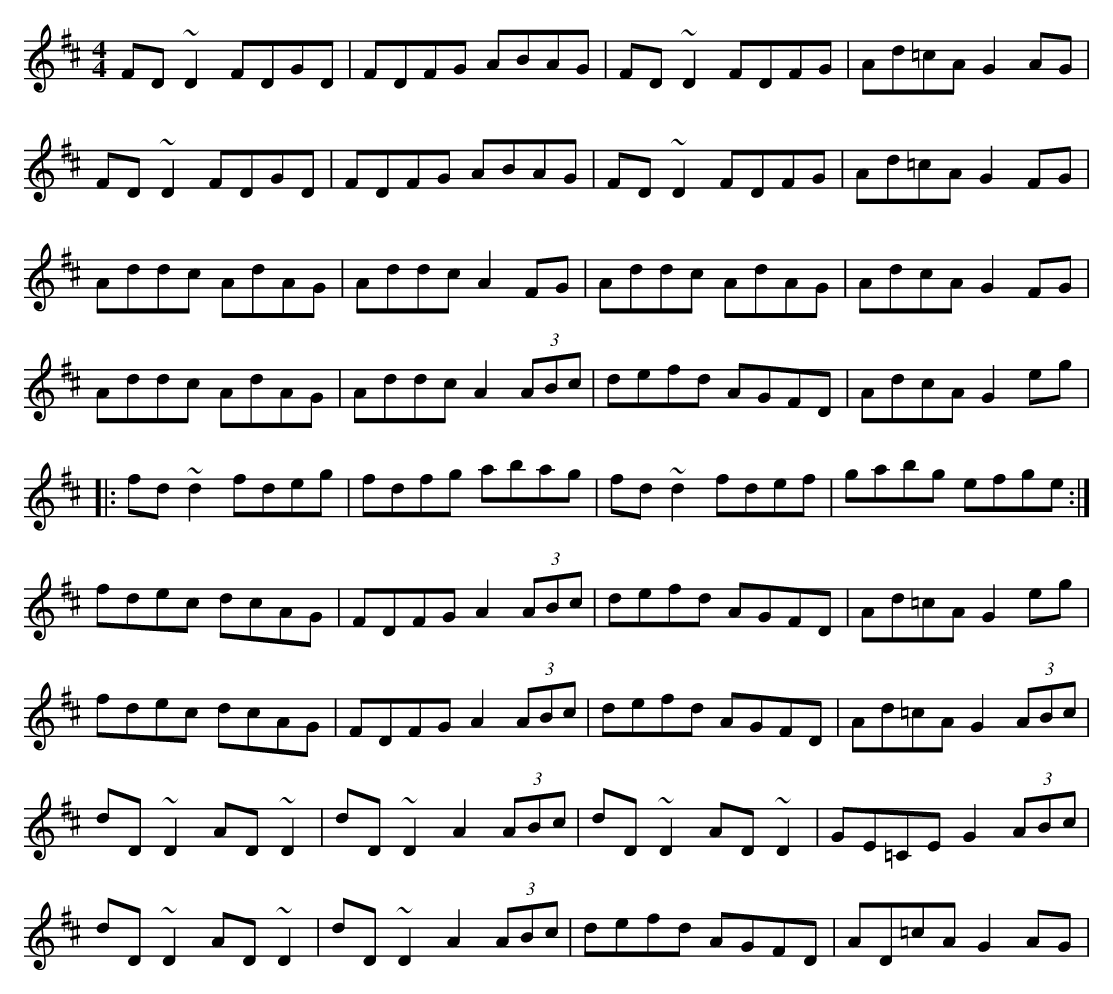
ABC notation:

X:1
M:4/4
K:D
FD~D2 FDGD|FDFG ABAG|FD~D2 FDFG|Ad=cA G2AG|
FD~D2 FDGD|FDFG ABAG|FD~D2 FDFG|Ad=cA G2FG|
Addc AdAG|Addc A2FG|Addc AdAG|AdcA G2FG|
Addc AdAG|Addc A2(3ABc|defd AGFD|AdcA G2eg|
|:fd~d2 fdeg|fdfg abag|fd~d2 fdef|gabg efge:|
fdec dcAG|FDFG A2(3ABc|defd AGFD|Ad=cA G2eg|
fdec dcAG|FDFG A2(3ABc|defd AGFD|Ad=cA G2(3ABc|
dD~D2 AD~D2|dD~D2 A2(3ABc|dD~D2 AD~D2|GE=CE G2(3ABc|
dD~D2 AD~D2|dD~D2 A2(3ABc|defd AGFD|AD=cA G2AG|
